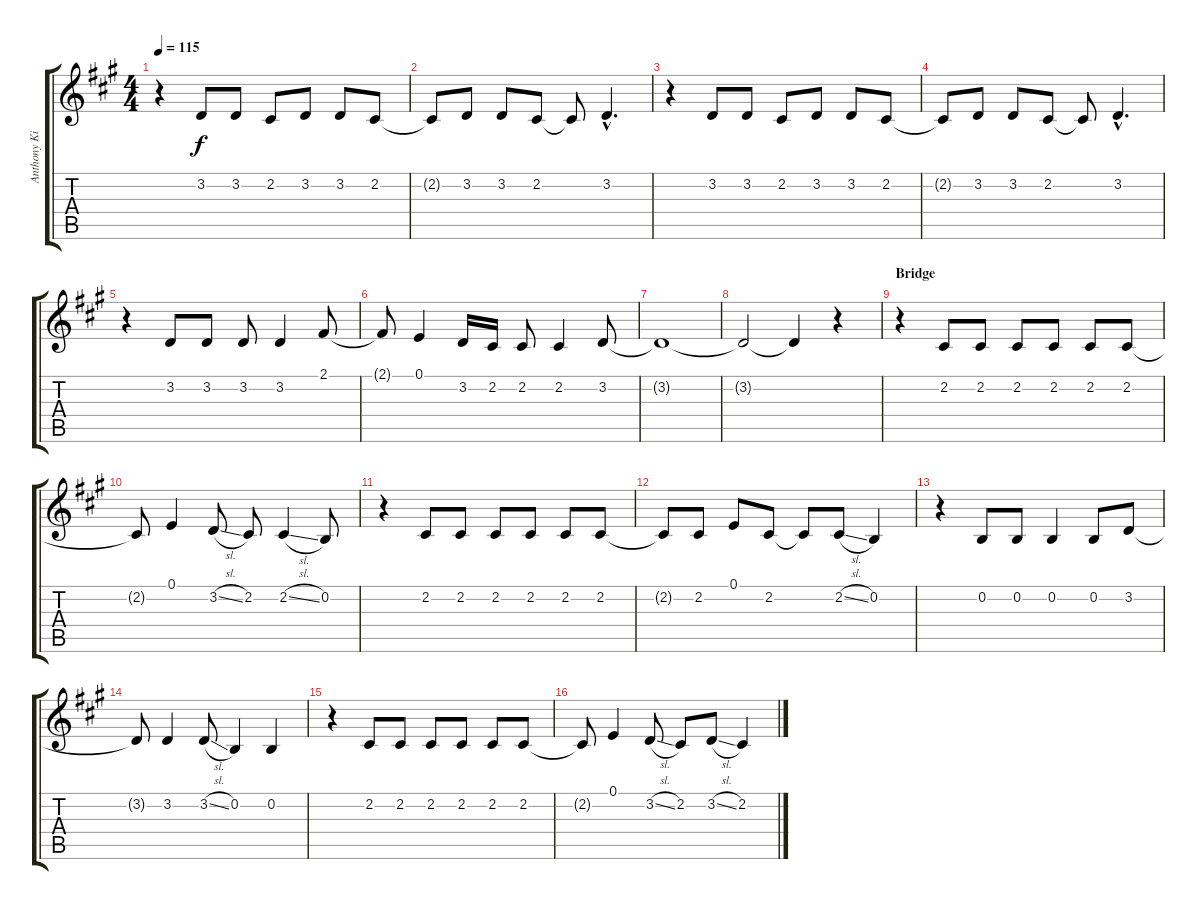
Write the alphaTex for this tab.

\track ("Anthony Kiedis" "Anthony Ki") {instrument clarinet}
\staff {score tabs}
\tuning (E4 B3 G3 D3 A2 E2) {hide}
\ts (4 4)
\tempo 115
\clef g2
\ks a
r.4{dy f} 3.2.8 3.2.8 2.2.8 3.2.8 3.2.8 2.2.8 |
2.2{t}.8 3.2.8 3.2.8 2.2.8 2.2{t}.8 3.2{hac}.4{d} |
r.4 3.2.8 3.2.8 2.2.8 3.2.8 3.2.8 2.2.8 |
2.2{t}.8 3.2.8 3.2.8 2.2.8 2.2{t}.8 3.2{hac}.4{d} |
r.4 3.2.8 3.2.8 3.2.8 3.2.4 2.1.8 |
2.1{t}.8 0.1.4 3.2.16 2.2.16 2.2.8 2.2.4 3.2.8 |
3.2{t}.1 |
3.2{t}.2 3.2{t}.4 r.4 |
\section ("" "Bridge")
r.4 2.2.8 2.2.8 2.2.8 2.2.8 2.2.8 2.2.8 |
2.2{t}.8 0.1.4 3.2{sl}.8 2.2.8 2.2{sl}.4 0.2.8 |
r.4 2.2.8 2.2.8 2.2.8 2.2.8 2.2.8 2.2.8 |
2.2{t}.8 2.2.8 0.1.8 2.2.8 2.2{t}.8 2.2{sl}.8 0.2.4 |
r.4 0.2.8 0.2.8 0.2.4 0.2.8 3.2.8 |
3.2{t}.8 3.2.4 3.2{sl}.8 0.2.4 0.2.4 |
r.4 2.2.8 2.2.8 2.2.8 2.2.8 2.2.8 2.2.8 |
2.2{t}.8 0.1.4 3.2{sl}.8 2.2.8 3.2{sl}.8 2.2.4
